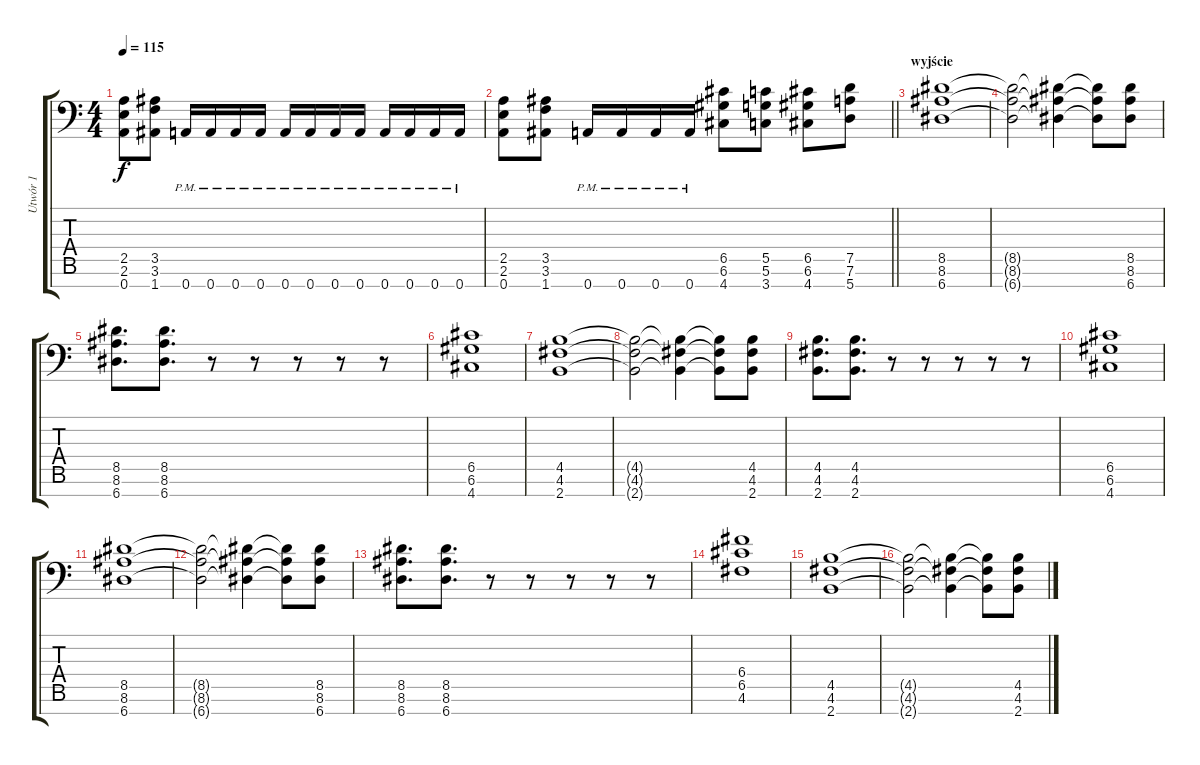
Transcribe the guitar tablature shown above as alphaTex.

\track ("Utwór 1" "Utwór 1") {instrument overdrivenguitar}
\staff {score tabs}
\tuning (D4 A3 F3 C3 G2 D2 A1) {hide}
\ts (4 4)
\tempo 115
\clef f4
\ks c
(2.5 2.6 0.7).8{dy f} (3.5 3.6 1.7).8 0.7{pm}.16 0.7{pm}.16 0.7{pm}.16 0.7{pm}.16 0.7{pm}.16 0.7{pm}.16 0.7{pm}.16 0.7{pm}.16 0.7{pm}.16 0.7{pm}.16 0.7{pm}.16 0.7{pm}.16 |
\barLineRight lightlight
(2.5 2.6 0.7).8 (3.5 3.6 1.7).8 0.7{pm}.16 0.7{pm}.16 0.7{pm}.16 0.7{pm}.16 (6.5 6.6 4.7).8 (5.5 5.6 3.7).8 (6.5 6.6 4.7).8 (7.5 7.6 5.7).8 |
\section ("" "wyjście")
(8.5 8.6 6.7).1 |
(8.5{t} 8.6{t} 6.7{t}).2 (8.5{t} 8.6{t} 6.7{t}).4 (8.5{t} 8.6{t} 6.7{t}).8 (8.5 8.6 6.7).8 |
(8.5 8.6 6.7).8{d} (8.5 8.6 6.7).8{d} r.8 r.8 r.8 r.8 r.8 |
(6.5 6.6 4.7).1 |
(4.5 4.6 2.7).1 |
(4.5{t} 4.6{t} 2.7{t}).2 (4.5{t} 4.6{t} 2.7{t}).4 (4.5{t} 4.6{t} 2.7{t}).8 (4.5 4.6 2.7).8 |
(4.5 4.6 2.7).8{d} (4.5 4.6 2.7).8{d} r.8 r.8 r.8 r.8 r.8 |
(6.5 6.6 4.7).1 |
(8.5 8.6 6.7).1 |
(8.5{t} 8.6{t} 6.7{t}).2 (8.5{t} 8.6{t} 6.7{t}).4 (8.5{t} 8.6{t} 6.7{t}).8 (8.5 8.6 6.7).8 |
(8.5 8.6 6.7).8{d} (8.5 8.6 6.7).8{d} r.8 r.8 r.8 r.8 r.8 |
(6.4 6.5 4.6).1 |
(4.5 4.6 2.7).1 |
(4.5{t} 4.6{t} 2.7{t}).2 (4.5{t} 4.6{t} 2.7{t}).4 (4.5{t} 4.6{t} 2.7{t}).8 (4.5 4.6 2.7).8
